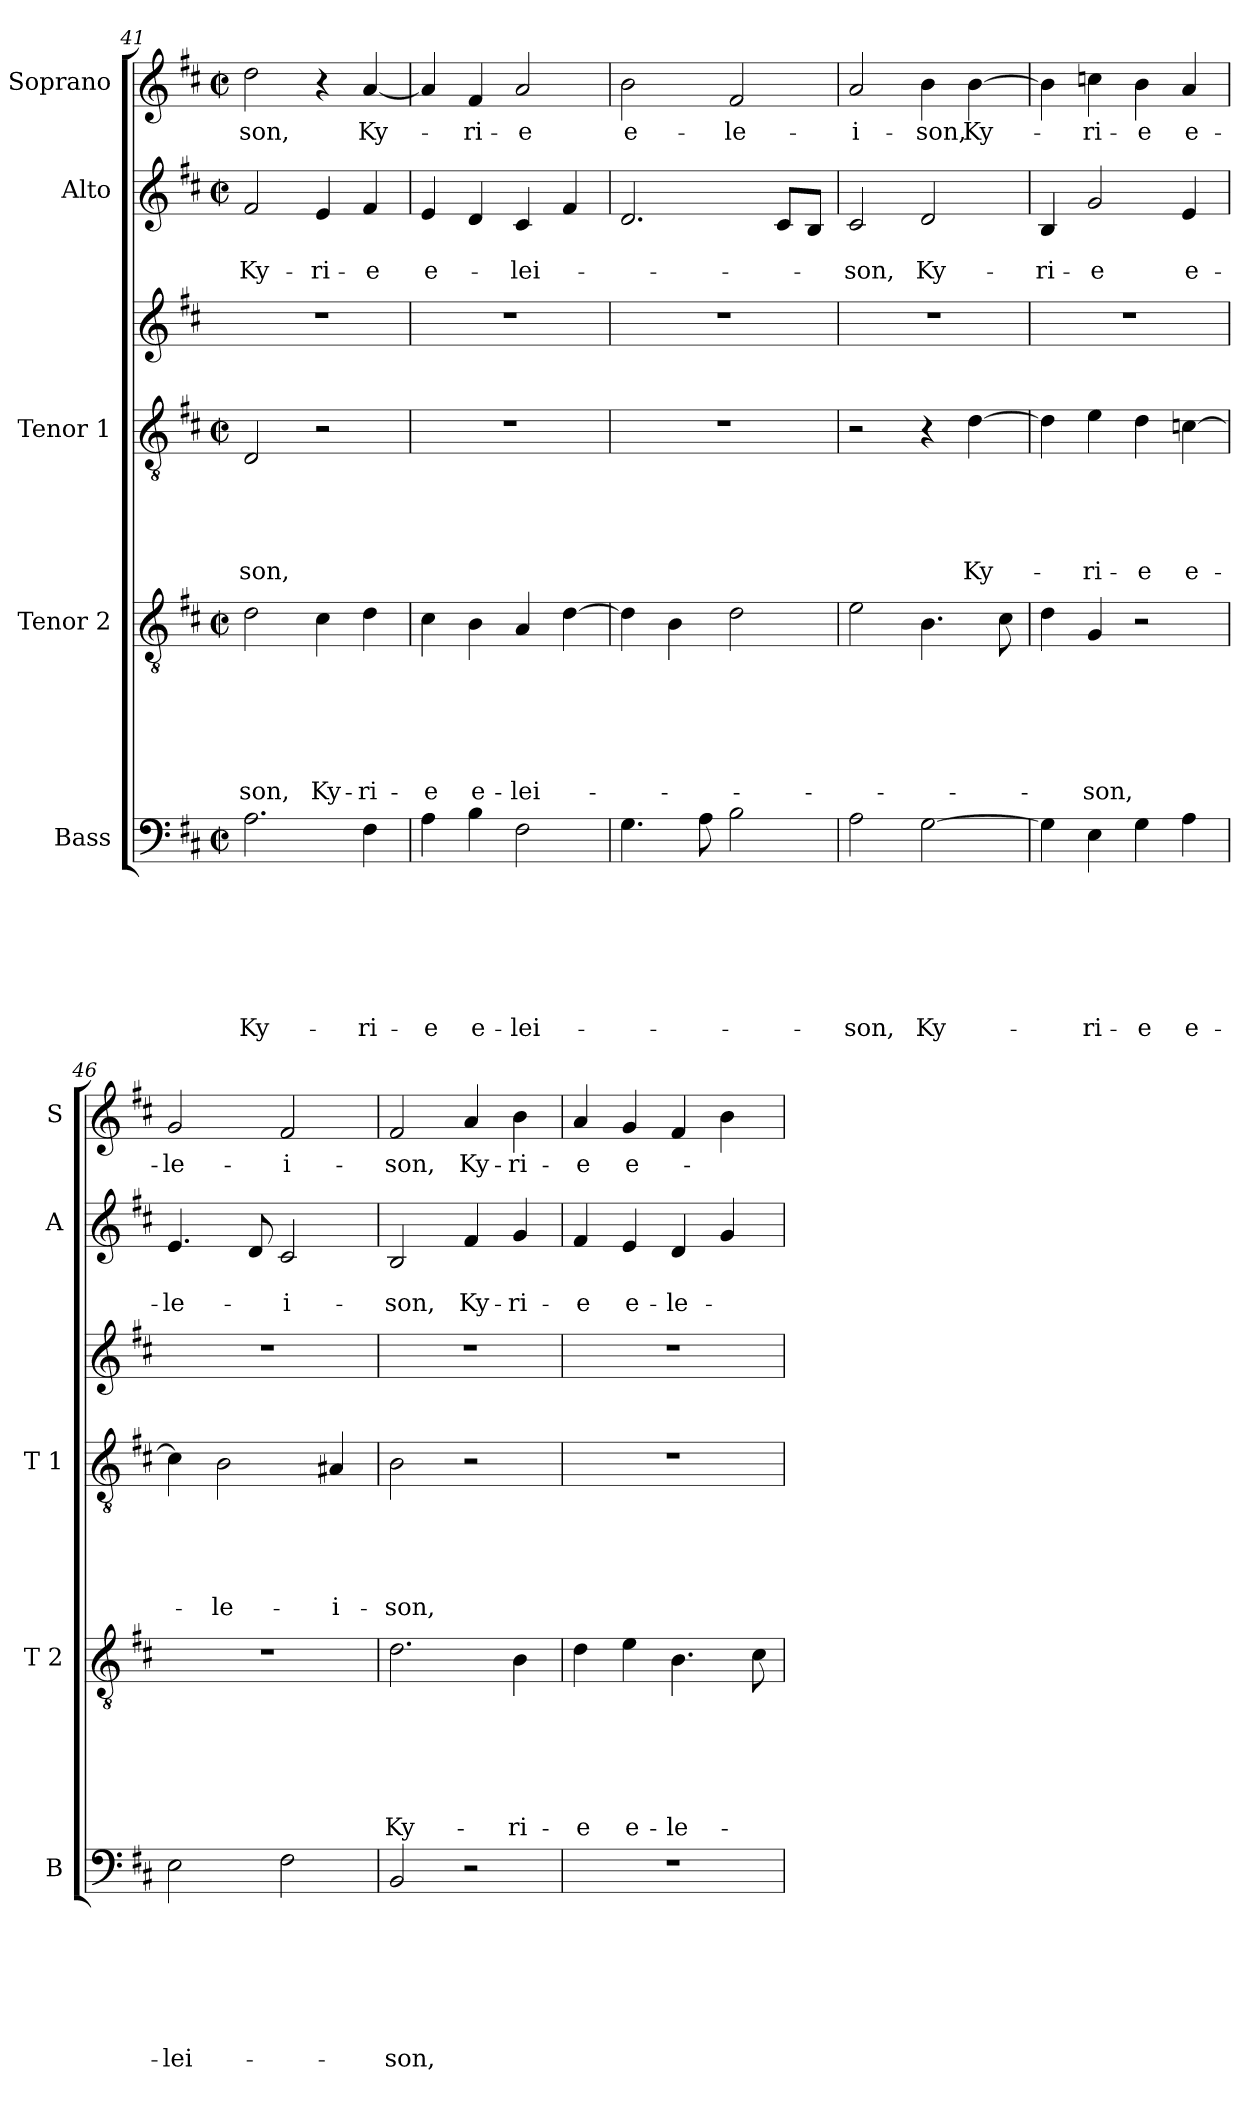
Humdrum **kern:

**kern	**text	**text	**text	**text	**text	**text	**text	**kern	**text	**text	**text	**text	**text	**text	**kern	**text	**text	**text	**text	**text	**kern	**kern	**text	**text	**kern	**text
*part6	*part6	*part6	*part6	*part6	*part6	*part6	*part6	*part5	*part5	*part5	*part5	*part5	*part5	*part5	*part4	*part4	*part4	*part4	*part4	*part4	*part3	*part2	*part2	*part2	*part1	*part1
*staff6	*staff6	*staff6	*staff6	*staff6	*staff6	*staff6	*staff6	*staff5	*staff5	*staff5	*staff5	*staff5	*staff5	*staff5	*staff4	*staff4	*staff4	*staff4	*staff4	*staff4	*staff3	*staff2	*staff2	*staff2	*staff1	*staff1
*I"Bass	*	*	*	*	*	*	*	*I"Tenor 2	*	*	*	*	*	*	*I"Tenor 1	*	*	*	*	*	*	*I"Alto	*	*	*I"Soprano	*
*I'B	*	*	*	*	*	*	*	*I'T 2	*	*	*	*	*	*	*I'T 1	*	*	*	*	*	*	*I'A	*	*	*I'S	*
*clefF4	*	*	*	*	*	*	*	*clefGv2	*	*	*	*	*	*	*clefGv2	*	*	*	*	*	*clefG2	*clefG2	*	*	*clefG2	*
*k[f#c#]	*	*	*	*	*	*	*	*k[f#c#]	*	*	*	*	*	*	*k[f#c#]	*	*	*	*	*	*k[f#c#]	*k[f#c#]	*	*	*k[f#c#]	*
*D:	*	*	*	*	*	*	*	*D:	*	*	*	*	*	*	*D:	*	*	*	*	*	*D:	*D:	*	*	*D:	*
*M2/2	*	*	*	*	*	*	*	*M2/2	*	*	*	*	*	*	*M2/2	*	*	*	*	*	*	*M2/2	*	*	*M2/2	*
*met(c|)	*	*	*	*	*	*	*	*met(c|)	*	*	*	*	*	*	*met(c|)	*	*	*	*	*	*	*met(c|)	*	*	*met(c|)	*
=41	=41	=41	=41	=41	=41	=41	=41	=41	=41	=41	=41	=41	=41	=41	=41	=41	=41	=41	=41	=41	=41	=41	=41	=41	=41	=41
!	!	!	!	!	!	!	!LO:LY:b	!	!	!	!	!	!	!LO:LY:b	!	!	!	!	!	!LO:LY:b	!	!	!	!LO:LY:b	!	!LO:LY:b
2.A\	.	.	.	.	.	.	Ky-	2d\	.	.	.	.	.	-son,	2D/	.	.	.	.	-son,	1r	2f#/	.	Ky-	2dd\	-son,
!	!	!	!	!	!	!	!	!	!	!	!	!	!	!LO:LY:b	!	!	!	!	!	!	!	!	!	!LO:LY:b	!	!
.	.	.	.	.	.	.	.	4c#\	.	.	.	.	.	Ky-	2r	.	.	.	.	.	.	4e/	.	-ri-	4r	.
!	!	!	!	!	!	!	!LO:LY:b	!	!	!	!	!	!	!LO:LY:b	!	!	!	!	!	!	!	!	!	!LO:LY:b	!	!LO:LY:b
4F#\	.	.	.	.	.	.	-ri-	4d\	.	.	.	.	.	-ri-	.	.	.	.	.	.	.	4f#/	.	-e	[<4a/	Ky-
=42	=42	=42	=42	=42	=42	=42	=42	=42	=42	=42	=42	=42	=42	=42	=42	=42	=42	=42	=42	=42	=42	=42	=42	=42	=42	=42
!	!	!	!	!	!	!	!LO:LY:b	!	!	!	!	!	!	!LO:LY:b	!	!	!	!	!	!	!	!	!	!LO:LY:b	!	!
4A\	.	.	.	.	.	.	-e	4c#\	.	.	.	.	.	-e	1r	.	.	.	.	.	1r	4e/	.	e-	4a/]	.
!	!	!	!	!	!	!	!LO:LY:b	!	!	!	!	!	!	!LO:LY:b	!	!	!	!	!	!	!	!	!	!	!	!LO:LY:b
4B\	.	.	.	.	.	.	e-	4B\	.	.	.	.	.	e-	.	.	.	.	.	.	.	4d/	.	.	4f#/	-ri-
!	!	!	!	!	!	!	!LO:LY:b	!	!	!	!	!	!	!LO:LY:b	!	!	!	!	!	!	!	!	!	!LO:LY:b	!	!LO:LY:b
2F#\	.	.	.	.	.	.	-lei-	4A/	.	.	.	.	.	-lei-	.	.	.	.	.	.	.	4c#/	.	-lei-	2a/	-e
.	.	.	.	.	.	.	.	[<4d\	.	.	.	.	.	.	.	.	.	.	.	.	.	4f#/	.	.	.	.
!!LO:LB:g=z
=43	=43	=43	=43	=43	=43	=43	=43	=43	=43	=43	=43	=43	=43	=43	=43	=43	=43	=43	=43	=43	=43	=43	=43	=43	=43	=43
!	!	!	!	!	!	!	!	!	!	!	!	!	!	!	!	!	!	!	!	!	!	!	!	!	!	!LO:LY:b
4.G\	.	.	.	.	.	.	.	4d\]	.	.	.	.	.	.	1r	.	.	.	.	.	1r	2.d/	.	.	2b\	e-
.	.	.	.	.	.	.	.	4B\	.	.	.	.	.	.	.	.	.	.	.	.	.	.	.	.	.	.
8A\	.	.	.	.	.	.	.	.	.	.	.	.	.	.	.	.	.	.	.	.	.	.	.	.	.	.
!	!	!	!	!	!	!	!	!	!	!	!	!	!	!	!	!	!	!	!	!	!	!	!	!	!	!LO:LY:b
2B\	.	.	.	.	.	.	.	2d\	.	.	.	.	.	.	.	.	.	.	.	.	.	.	.	.	2f#/	-le-
.	.	.	.	.	.	.	.	.	.	.	.	.	.	.	.	.	.	.	.	.	.	8c#/L	.	.	.	.
.	.	.	.	.	.	.	.	.	.	.	.	.	.	.	.	.	.	.	.	.	.	8B/J	.	.	.	.
=44	=44	=44	=44	=44	=44	=44	=44	=44	=44	=44	=44	=44	=44	=44	=44	=44	=44	=44	=44	=44	=44	=44	=44	=44	=44	=44
!	!	!	!	!	!	!	!LO:LY:b	!	!	!	!	!	!	!	!	!	!	!	!	!	!	!	!	!LO:LY:b	!	!LO:LY:b
2A\	.	.	.	.	.	.	-son,	2e\	.	.	.	.	.	.	2r	.	.	.	.	.	1r	2c#/	.	-son,	2a/	-i-
!	!	!	!	!	!	!	!LO:LY:b	!	!	!	!	!	!	!	!	!	!	!	!	!	!	!	!	!LO:LY:b	!	!LO:LY:b
[>2G\	.	.	.	.	.	.	Ky-	4.B\	.	.	.	.	.	.	4r	.	.	.	.	.	.	2d/	.	Ky-	4b\	-son,
!	!	!	!	!	!	!	!	!	!	!	!	!	!	!	!	!	!	!	!	!LO:LY:b	!	!	!	!	!	!LO:LY:b
.	.	.	.	.	.	.	.	.	.	.	.	.	.	.	[>4d\	.	.	.	.	Ky-	.	.	.	.	[>4b\	Ky-
.	.	.	.	.	.	.	.	8c#\	.	.	.	.	.	.	.	.	.	.	.	.	.	.	.	.	.	.
=45	=45	=45	=45	=45	=45	=45	=45	=45	=45	=45	=45	=45	=45	=45	=45	=45	=45	=45	=45	=45	=45	=45	=45	=45	=45	=45
!	!	!	!	!	!	!	!	!	!	!	!	!	!	!	!	!	!	!	!	!	!	!	!	!LO:LY:b	!	!
4G\]	.	.	.	.	.	.	.	4d\	.	.	.	.	.	.	4d\]	.	.	.	.	.	1r	4B/	.	-ri-	4b\]	.
!	!	!	!	!	!	!	!LO:LY:b	!	!	!	!	!	!	!LO:LY:b	!	!	!	!	!	!LO:LY:b	!	!	!	!LO:LY:b	!	!LO:LY:b
4E\	.	.	.	.	.	.	-ri-	4G/	.	.	.	.	.	-son,	4e\	.	.	.	.	-ri-	.	2g/	.	-e	4ccn\	-ri-
!	!	!	!	!	!	!	!LO:LY:b	!	!	!	!	!	!	!	!	!	!	!	!	!LO:LY:b	!	!	!	!	!	!LO:LY:b
4G\	.	.	.	.	.	.	-e	2r	.	.	.	.	.	.	4d\	.	.	.	.	-e	.	.	.	.	4b\	-e
!	!	!	!	!	!	!	!LO:LY:b	!	!	!	!	!	!	!	!	!	!	!	!	!LO:LY:b	!	!	!	!LO:LY:b	!	!LO:LY:b
4A\	.	.	.	.	.	.	e-	.	.	.	.	.	.	.	[>4c\	.	.	.	.	e-	.	4e/	.	e-	4a/	e-
=46	=46	=46	=46	=46	=46	=46	=46	=46	=46	=46	=46	=46	=46	=46	=46	=46	=46	=46	=46	=46	=46	=46	=46	=46	=46	=46
!	!	!	!	!	!	!	!LO:LY:b	!	!	!	!	!	!	!	!	!	!	!	!	!	!	!	!	!LO:LY:b	!	!LO:LY:b
2E\	.	.	.	.	.	.	-lei-	1r	.	.	.	.	.	.	4c\]	.	.	.	.	.	1r	4.e/	.	-le-	2g/	-le-
!	!	!	!	!	!	!	!	!	!	!	!	!	!	!	!	!	!	!	!	!LO:LY:b	!	!	!	!	!	!
.	.	.	.	.	.	.	.	.	.	.	.	.	.	.	2B\	.	.	.	.	-le-	.	.	.	.	.	.
.	.	.	.	.	.	.	.	.	.	.	.	.	.	.	.	.	.	.	.	.	.	8d/	.	.	.	.
!	!	!	!	!	!	!	!	!	!	!	!	!	!	!	!	!	!	!	!	!	!	!	!	!LO:LY:b	!	!LO:LY:b
2F#\	.	.	.	.	.	.	.	.	.	.	.	.	.	.	.	.	.	.	.	.	.	2c#/	.	-i-	2f#/	-i-
!	!	!	!	!	!	!	!	!	!	!	!	!	!	!	!	!	!	!	!	!LO:LY:b	!	!	!	!	!	!
.	.	.	.	.	.	.	.	.	.	.	.	.	.	.	4A#X/	.	.	.	.	-i-	.	.	.	.	.	.
=47	=47	=47	=47	=47	=47	=47	=47	=47	=47	=47	=47	=47	=47	=47	=47	=47	=47	=47	=47	=47	=47	=47	=47	=47	=47	=47
!	!	!	!	!	!	!	!LO:LY:b	!	!	!	!	!	!	!LO:LY:b	!	!	!	!	!	!LO:LY:b	!	!	!	!LO:LY:b	!	!LO:LY:b
2BB/	.	.	.	.	.	.	-son,	2.d\	.	.	.	.	.	Ky-	2B\	.	.	.	.	-son,	1r	2B/	.	-son,	2f#/	-son,
!	!	!	!	!	!	!	!	!	!	!	!	!	!	!	!	!	!	!	!	!	!	!	!	!LO:LY:b	!	!LO:LY:b
2r	.	.	.	.	.	.	.	.	.	.	.	.	.	.	2r	.	.	.	.	.	.	4f#/	.	Ky-	4a/	Ky-
!	!	!	!	!	!	!	!	!	!	!	!	!	!	!LO:LY:b	!	!	!	!	!	!	!	!	!	!LO:LY:b	!	!LO:LY:b
.	.	.	.	.	.	.	.	4B\	.	.	.	.	.	-ri-	.	.	.	.	.	.	.	4g/	.	-ri-	4b\	-ri-
=48	=48	=48	=48	=48	=48	=48	=48	=48	=48	=48	=48	=48	=48	=48	=48	=48	=48	=48	=48	=48	=48	=48	=48	=48	=48	=48
!	!	!	!	!	!	!	!	!	!	!	!	!	!	!LO:LY:b	!	!	!	!	!	!	!	!	!	!LO:LY:b	!	!LO:LY:b
1r	.	.	.	.	.	.	.	4d\	.	.	.	.	.	-e	1r	.	.	.	.	.	1r	4f#/	.	-e	4a/	-e
!	!	!	!	!	!	!	!	!	!	!	!	!	!	!LO:LY:b	!	!	!	!	!	!	!	!	!	!LO:LY:b	!	!LO:LY:b
.	.	.	.	.	.	.	.	4e\	.	.	.	.	.	e-	.	.	.	.	.	.	.	4e/	.	e-	4g/	e-
!	!	!	!	!	!	!	!	!	!	!	!	!	!	!LO:LY:b	!	!	!	!	!	!	!	!	!	!LO:LY:b	!	!
.	.	.	.	.	.	.	.	4.B\	.	.	.	.	.	-le-	.	.	.	.	.	.	.	4d/	.	-le-	4f#/	.
.	.	.	.	.	.	.	.	.	.	.	.	.	.	.	.	.	.	.	.	.	.	4g/	.	.	4b\	.
.	.	.	.	.	.	.	.	8c#\	.	.	.	.	.	.	.	.	.	.	.	.	.	.	.	.	.	.
=	=	=	=	=	=	=	=	=	=	=	=	=	=	=	=	=	=	=	=	=	=	=	=	=	=	=
*-	*-	*-	*-	*-	*-	*-	*-	*-	*-	*-	*-	*-	*-	*-	*-	*-	*-	*-	*-	*-	*-	*-	*-	*-	*-	*-
